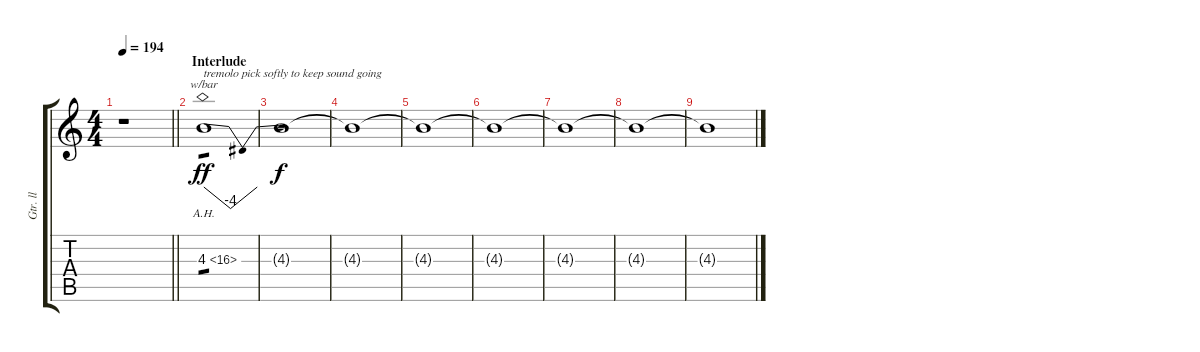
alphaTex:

\track ("Gtr. ll" "Gtr. ll") {instrument distortionguitar}
\staff {score tabs}
\tuning (E4 B3 G3 D3 A2 E2) {hide}
\ts (4 4)
\tempo 194
\clef g2
\barLineRight lightlight
\ks c
r.1{dy ff} |
\section ("" "Interlude")
4.3{ah 12}.1{tbe (dip default 0 0 46 -16 60 0) txt "tremolo pick softly to keep sound going" tp 1} |
4.3{t}.1{dy f} |
4.3{t}.1 |
4.3{t}.1 |
4.3{t}.1 |
4.3{t}.1 |
4.3{t}.1 |
4.3{t}.1
